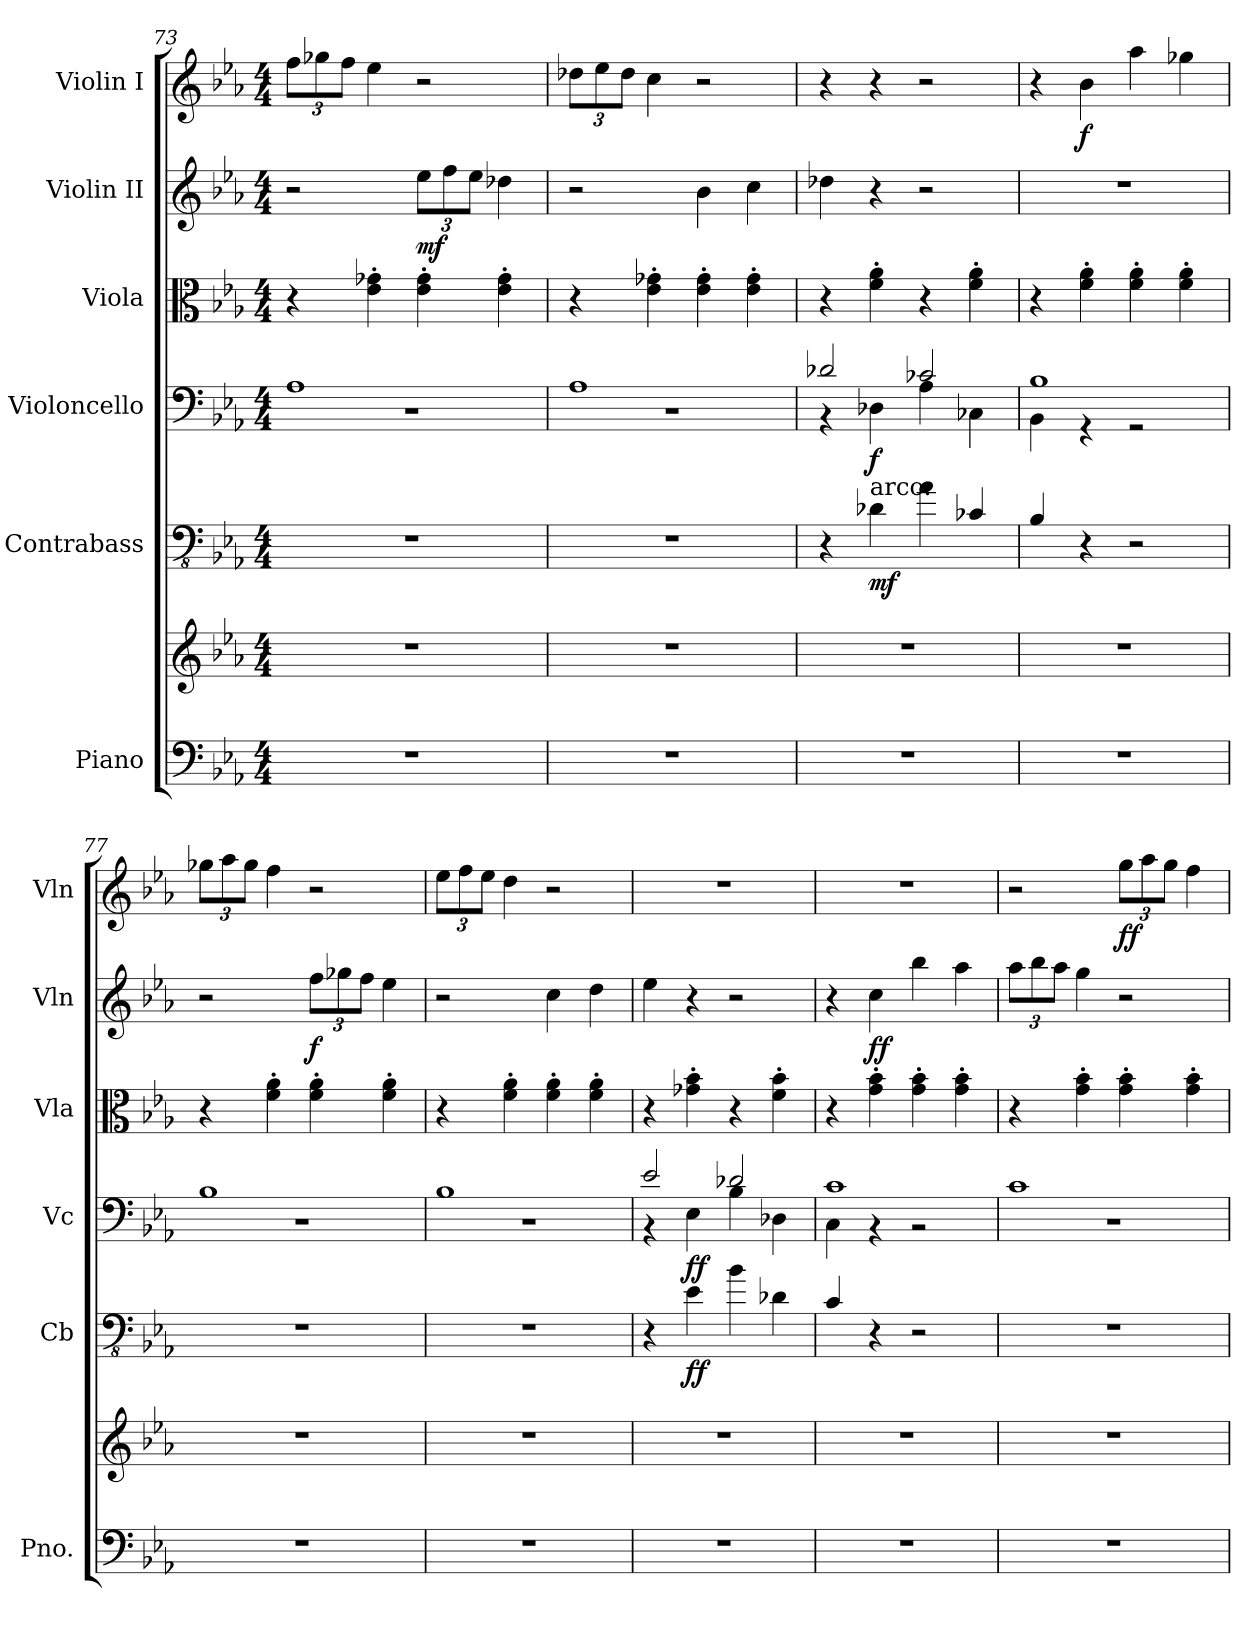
**kern	**kern	**kern	**dynam	**kern	**dynam	**kern	**kern	**dynam	**kern	**dynam
*part6	*part6	*part5	*part5	*part4	*part4	*part3	*part2	*part2	*part1	*part1
*staff7	*staff6	*staff5	*staff5	*staff4	*staff4	*staff3	*staff2	*staff2	*staff1	*staff1
*I"Piano	*	*I"Contrabass	*	*I"Violoncello	*	*I"Viola	*I"Violin II	*	*I"Violin I	*
*I'Pno.	*	*I'Cb	*	*I'Vc	*	*I'Vla	*I'Vln	*	*I'Vln	*
*clefF4	*clefG2	*clefFv4	*	*clefF4	*	*clefC3	*clefG2	*	*clefG2	*
*	*	*ITrd7c12	*	*	*	*	*	*	*	*
*k[b-e-a-]	*k[b-e-a-]	*k[b-e-a-]	*	*k[b-e-a-]	*	*k[b-e-a-]	*k[b-e-a-]	*	*k[b-e-a-]	*
*M4/4	*M4/4	*M4/4	*	*M4/4	*	*M4/4	*M4/4	*	*M4/4	*
=73	=73	=73	=73	=73	=73	=73	=73	=73	=73	=73
*	*	*	*	*^	*	*	*	*	*	*
*	*	*	*	*	*	*	*	*	*	*Xbrackettup	*
1r	1r	1r	.	1A-	1r	.	4r	2r	.	12ff\L	.
.	.	.	.	.	.	.	.	.	.	12gg-X\	.
.	.	.	.	.	.	.	.	.	.	12ff\J	.
.	.	.	.	.	.	.	4e-\' 4g-X\'	.	.	4ee-\	.
*	*	*	*	*	*	*	*	*Xbrackettup	*	*	*
!	!	!	!	!	!	!	!	!	!LO:DY:b	!	!
.	.	.	.	.	.	.	4e-\' 4g-\'	12ee-\L	mf	2r	.
.	.	.	.	.	.	.	.	12ff\	.	.	.
.	.	.	.	.	.	.	.	12ee-\J	.	.	.
.	.	.	.	.	.	.	4e-\' 4g-\'	4dd-X\	.	.	.
=74	=74	=74	=74	=74	=74	=74	=74	=74	=74	=74	=74
1r	1r	1r	.	1A-	1r	.	4r	2r	.	12dd-X\L	.
.	.	.	.	.	.	.	.	.	.	12ee-\	.
.	.	.	.	.	.	.	.	.	.	12dd-\J	.
.	.	.	.	.	.	.	4e-\' 4g-X\'	.	.	4cc\	.
.	.	.	.	.	.	.	4e-\' 4g-\'	4b-\	.	2r	.
.	.	.	.	.	.	.	4e-\' 4g-\'	4cc\	.	.	.
=75	=75	=75	=75	=75	=75	=75	=75	=75	=75	=75	=75
1r	1r	4r	.	2d-X/	4r	.	4r	4dd-X\	.	4r	.
!	!	!LO:TX:a:t=arco.	!	!	!	!	!	!	!	!	!
!	!	!	!LO:DY:b	!	!	!LO:DY:b	!	!	!	!	!
.	.	4DD-X\	mf	.	4D-X\	f	4f\' 4a-\'	4r	.	4r	.
.	.	4AA-\	.	2c-X/	4A-\	.	4r	2r	.	2r	.
.	.	4CC-X/	.	.	4C-X\	.	4f\' 4a-\'	.	.	.	.
!!LO:PB:g=z
=76	=76	=76	=76	=76	=76	=76	=76	=76	=76	=76	=76
1r	1r	4BBB-/	.	1B-	4BB-\	.	4r	1r	.	4r	.
!	!	!	!	!	!	!	!	!	!	!	!LO:DY:b
.	.	4r	.	.	4r	.	4f\' 4a-\'	.	.	4b-\	f
.	.	2r	.	.	2r	.	4f\' 4a-\'	.	.	4aa-\	.
.	.	.	.	.	.	.	4f\' 4a-\'	.	.	4gg-X\	.
=77	=77	=77	=77	=77	=77	=77	=77	=77	=77	=77	=77
1r	1r	1r	.	1B-	1r	.	4r	2r	.	12gg-X\L	.
.	.	.	.	.	.	.	.	.	.	12aa-\	.
.	.	.	.	.	.	.	.	.	.	12gg-\J	.
.	.	.	.	.	.	.	4f\' 4a-\'	.	.	4ff\	.
!	!	!	!	!	!	!	!	!	!LO:DY:b	!	!
.	.	.	.	.	.	.	4f\' 4a-\'	12ff\L	f	2r	.
.	.	.	.	.	.	.	.	12gg-X\	.	.	.
.	.	.	.	.	.	.	.	12ff\J	.	.	.
.	.	.	.	.	.	.	4f\' 4a-\'	4ee-\	.	.	.
=78	=78	=78	=78	=78	=78	=78	=78	=78	=78	=78	=78
1r	1r	1r	.	1B-	1r	.	4r	2r	.	12ee-\L	.
.	.	.	.	.	.	.	.	.	.	12ff\	.
.	.	.	.	.	.	.	.	.	.	12ee-\J	.
.	.	.	.	.	.	.	4f\' 4a-\'	.	.	4dd\	.
.	.	.	.	.	.	.	4f\' 4a-\'	4cc\	.	2r	.
.	.	.	.	.	.	.	4f\' 4a-\'	4dd\	.	.	.
=79	=79	=79	=79	=79	=79	=79	=79	=79	=79	=79	=79
1r	1r	4r	.	2e-/	4r	.	4r	4ee-\	.	1r	.
!	!	!	!LO:DY:b	!	!	!LO:DY:b	!	!	!	!	!
.	.	4EE-\	ff	.	4E-\	ff	4g-X\' 4b-\'	4r	.	.	.
.	.	4BB-\	.	2d-X/	4B-\	.	4r	2r	.	.	.
.	.	4DD-X\	.	.	4D-X\	.	4f\' 4b-\'	.	.	.	.
=80	=80	=80	=80	=80	=80	=80	=80	=80	=80	=80	=80
1r	1r	4CC/	.	1c	4C\	.	4r	4r	.	1r	.
!	!	!	!	!	!	!	!	!	!LO:DY:b	!	!
.	.	4r	.	.	4r	.	4g\' 4b-\'	4cc\	ff	.	.
.	.	2r	.	.	2r	.	4g\' 4b-\'	4bb-\	.	.	.
.	.	.	.	.	.	.	4g\' 4b-\'	4aa-\	.	.	.
!!LO:PB:g=z
=81	=81	=81	=81	=81	=81	=81	=81	=81	=81	=81	=81
1r	1r	1r	.	1c	1r	.	4r	12aa-\L	.	2r	.
.	.	.	.	.	.	.	.	12bb-\	.	.	.
.	.	.	.	.	.	.	.	12aa-\J	.	.	.
.	.	.	.	.	.	.	4g\' 4b-\'	4gg\	.	.	.
!	!	!	!	!	!	!	!	!	!	!	!LO:DY:b
.	.	.	.	.	.	.	4g\' 4b-\'	2r	.	12gg\L	ff
.	.	.	.	.	.	.	.	.	.	12aa-\	.
.	.	.	.	.	.	.	.	.	.	12gg\J	.
.	.	.	.	.	.	.	4g\' 4b-\'	.	.	4ff\	.
*	*	*	*	*v	*v	*	*	*	*	*	*
=	=	=	=	=	=	=	=	=	=	=
*-	*-	*-	*-	*-	*-	*-	*-	*-	*-	*-
